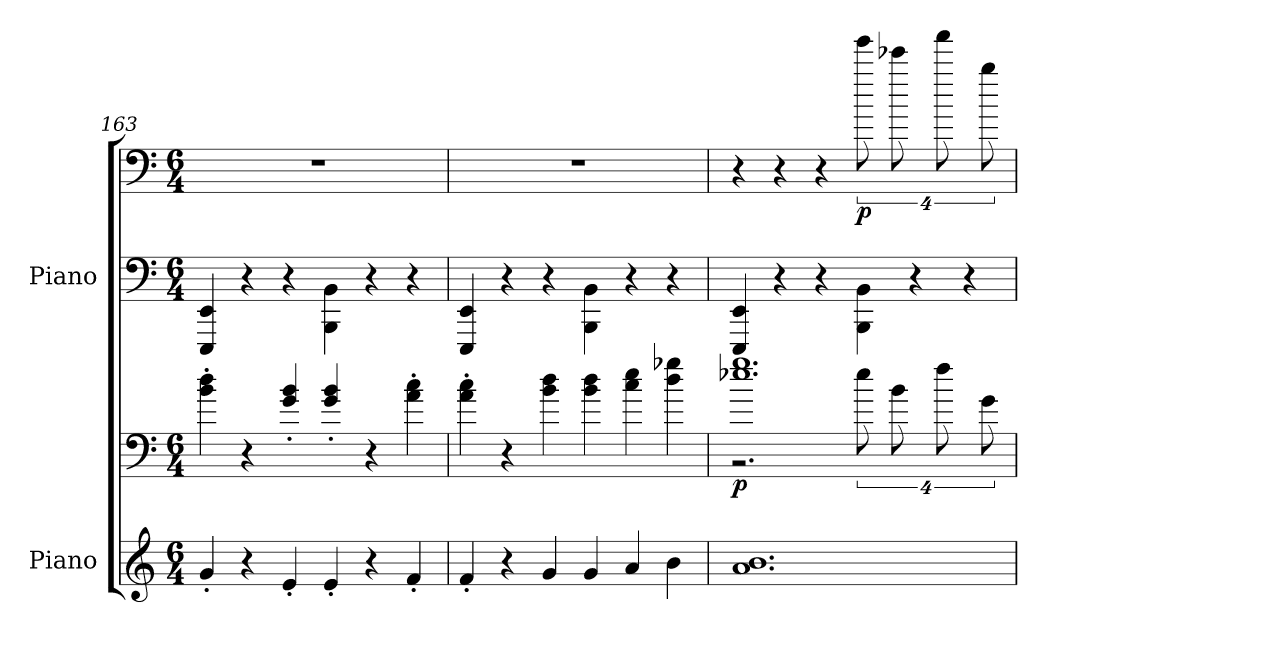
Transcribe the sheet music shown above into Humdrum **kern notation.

**kern	**kern	**dynam	**kern	**kern	**dynam
*part2	*part2	*part2	*part1	*part1	*part1
*staff4	*staff3	*staff3/4	*staff2	*staff1	*staff1/2
*I"Piano	*	*	*I"Piano	*	*
*I'Pno.	*	*	*I'Pno.	*	*
!!LO:LB:g=z
*clefG2	*clefF4	*	*clefF4	*clefF4	*
*k[]	*k[]	*	*k[]	*k[]	*
*M6/4	*M6/4	*	*M6/4	*M6/4	*
=163	=163	=163	=163	=163	=163
4g'/	4b\' 4dd\'	.	4EEE/ 4EE/	1.r	.
4r	4r	.	4r	.	.
4e'/	4g/' 4b/'	.	4r	.	.
4e'/	4g/' 4b/'	.	4BBB\ 4BB\	.	.
4r	4r	.	4r	.	.
4f'/	4a\' 4cc\'	.	4r	.	.
=164	=164	=164	=164	=164	=164
4f'/	4a\' 4cc\'	.	4EEE/ 4EE/	1.r	.
4r	4r	.	4r	.	.
4g/	4b\ 4dd\	.	4r	.	.
4g/	4b\ 4dd\	.	4BBB\ 4BB\	.	.
4a/	4cc\ 4ee\	.	4r	.	.
4b\	4dd\ 4gg-X\	.	4r	.	.
=165	=165	=165	=165	=165	=165
*	*^	*	*	*	*
!	!	!	!LO:DY:b	!	!	!
1.a 1.b	1.ee-X 1.gg	2.r	p	4EEE/ 4EE/	4r	.
.	.	.	.	4r	4r	.
.	.	.	.	4r	4r	.
!	!	!	!	!	!	!LO:DY:b
.	.	16%3ee-\	.	4BBB\ 4BB\	16%3ggg\	p
.	.	16%3b\	.	.	16%3eee-X\	.
.	.	.	.	4r	.	.
.	.	16%3ff\	.	.	16%3aaa\	.
.	.	.	.	4r	.	.
.	.	16%3g\	.	.	16%3bb\	.
*	*v	*v	*	*	*	*
=	=	=	=	=	=
*-	*-	*-	*-	*-	*-
